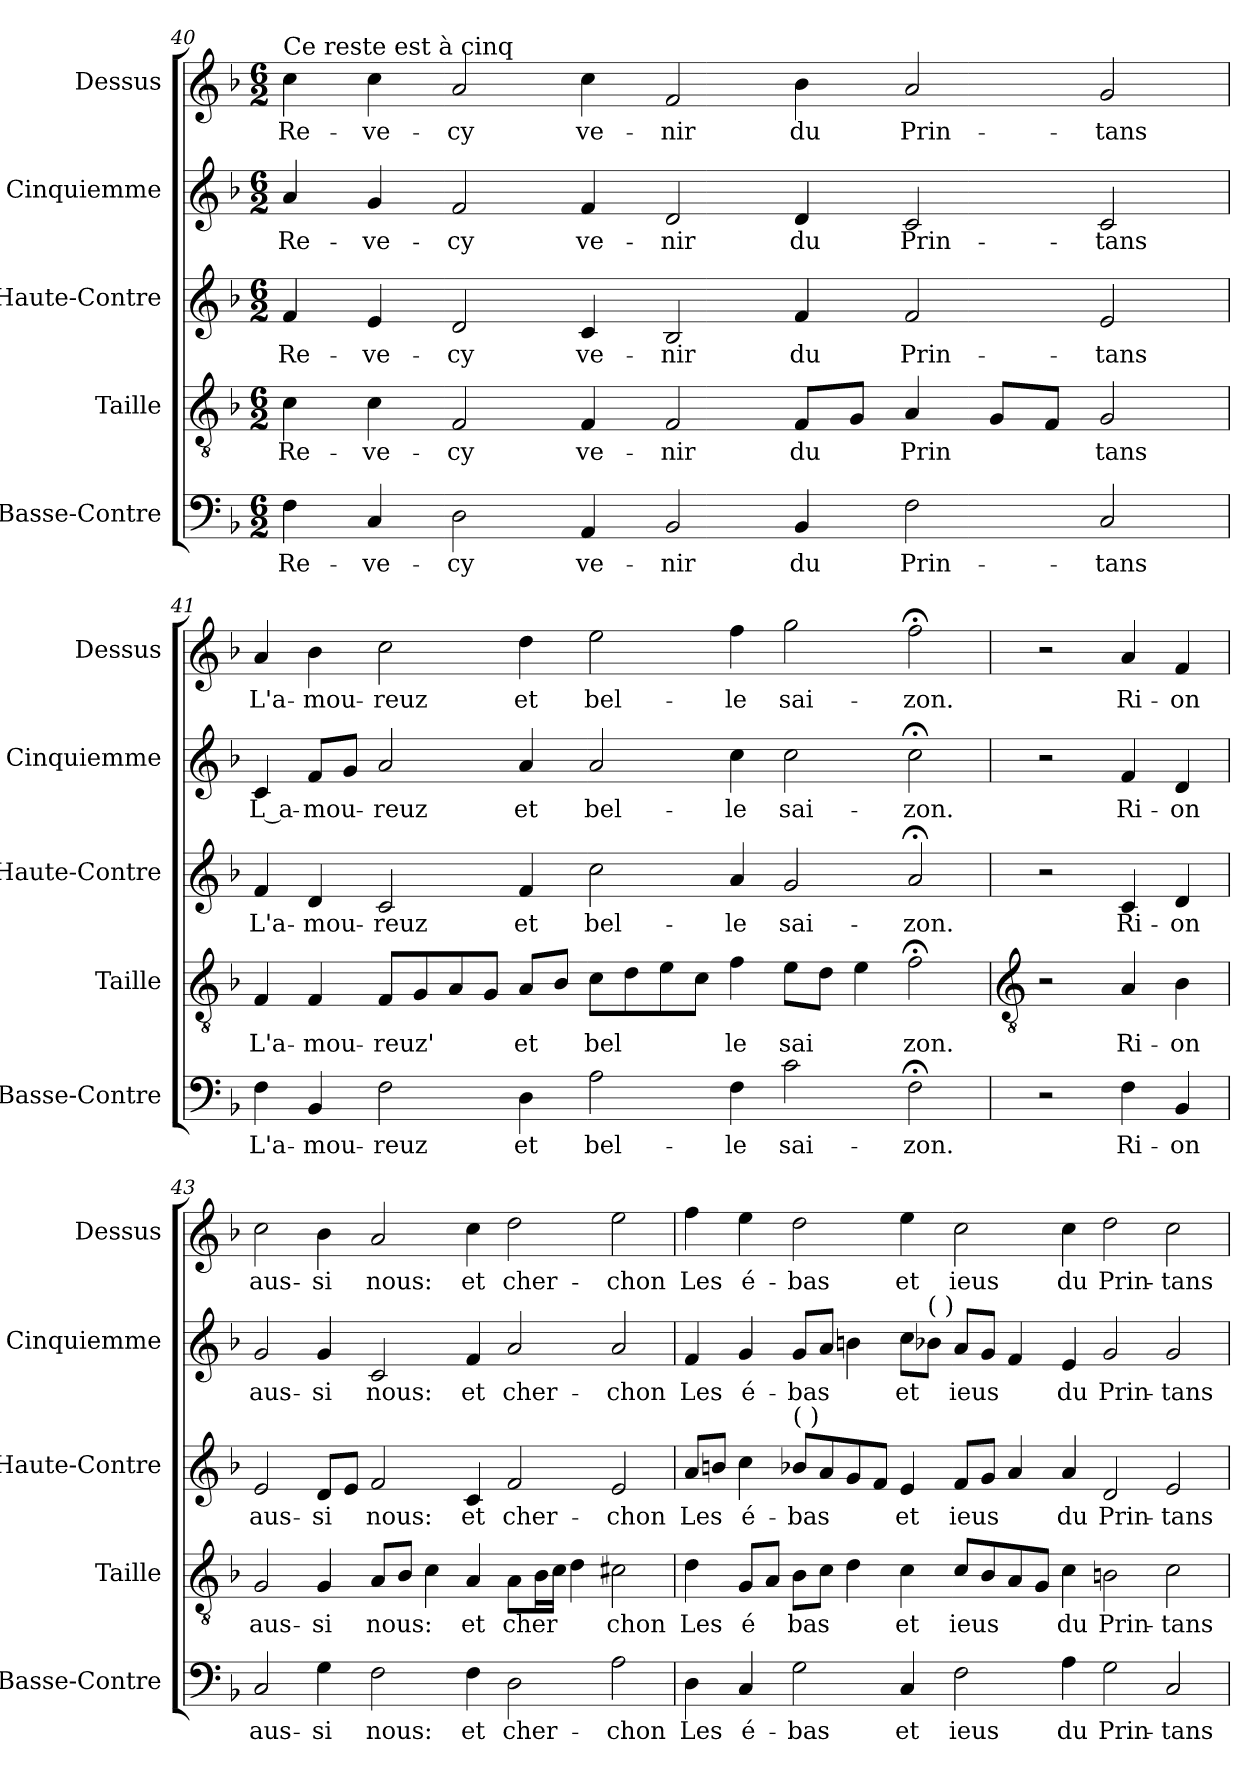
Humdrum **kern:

**kern	**text	**kern	**text	**kern	**text	**kern	**text	**kern	**text
*part5	*part5	*part4	*part4	*part3	*part3	*part2	*part2	*part1	*part1
*staff5	*staff5	*staff4	*staff4	*staff3	*staff3	*staff2	*staff2	*staff1	*staff1
*I"Basse-Contre	*	*I"Taille	*	*I"Haute-Contre	*	*I"Cinquiemme	*	*I"Dessus	*
*I'Basse-Contre	*	*I'Taille	*	*I'Haute-Contre	*	*I'Cinquiemme	*	*I'Dessus	*
!!LO:LB:g=z
*clefF4	*	*clefGv2	*	*clefG2	*	*clefG2	*	*clefG2	*
*k[b-]	*	*k[b-]	*	*k[b-]	*	*k[b-]	*	*k[b-]	*
*F:	*	*F:	*	*F:	*	*F:	*	*F:	*
*M6/2	*	*M6/2	*	*M6/2	*	*M6/2	*	*M6/2	*
=40	=40	=40	=40	=40	=40	=40	=40	=40	=40
!	!	!	!	!	!	!	!	!LO:TX:a:t=Ce reste est à cinq	!
!	!LO:LY:b	!	!LO:LY:b	!	!LO:LY:b	!	!LO:LY:b	!	!LO:LY:b
4F	Re-	4c	Re-	4f	Re-	4a	Re-	4cc	Re-
!	!LO:LY:b	!	!LO:LY:b	!	!LO:LY:b	!	!LO:LY:b	!	!LO:LY:b
4C	-ve-	4c	-ve-	4e	-ve-	4g	-ve-	4cc	-ve-
!	!LO:LY:b	!	!LO:LY:b	!	!LO:LY:b	!	!LO:LY:b	!	!LO:LY:b
2D	-cy	2F	-cy	2d	-cy	2f	-cy	2a	-cy
!	!LO:LY:b	!	!LO:LY:b	!	!LO:LY:b	!	!LO:LY:b	!	!LO:LY:b
4AA	ve-	4F	ve-	4c	ve-	4f	ve-	4cc	ve-
!	!LO:LY:b	!	!LO:LY:b	!	!LO:LY:b	!	!LO:LY:b	!	!LO:LY:b
2BB-	-nir	2F	-nir	2B-	-nir	2d	-nir	2f	-nir
!	!LO:LY:b	!	!LO:LY:b	!	!LO:LY:b	!	!LO:LY:b	!	!LO:LY:b
4BB-	du	8FL	du	4f	du	4d	du	4b-	du
.	.	8GJ	.	.	.	.	.	.	.
!	!LO:LY:b	!	!LO:LY:b	!	!LO:LY:b	!	!LO:LY:b	!	!LO:LY:b
2F	Prin-	4A	Prin	2f	Prin-	2c	Prin-	2a	Prin-
.	.	8GL	.	.	.	.	.	.	.
.	.	8FJ	.	.	.	.	.	.	.
!	!LO:LY:b	!	!LO:LY:b	!	!LO:LY:b	!	!LO:LY:b	!	!LO:LY:b
2C	-tans	2G	tans	2e	-tans	2c	-tans	2g	-tans
=41	=41	=41	=41	=41	=41	=41	=41	=41	=41
!	!LO:LY:b	!	!LO:LY:b	!	!LO:LY:b	!	!LO:LY:b	!	!LO:LY:b
4F	L'a-	4F	L'a-	4f	L'a-	4c	L a-	4a	L'a-
!	!LO:LY:b	!	!LO:LY:b	!	!LO:LY:b	!	!LO:LY:b	!	!LO:LY:b
4BB-	-mou-	4F	-mou-	4d	-mou-	8fL	-mou-	4b-	-mou-
.	.	.	.	.	.	8gJ	.	.	.
!	!LO:LY:b	!	!LO:LY:b	!	!LO:LY:b	!	!LO:LY:b	!	!LO:LY:b
2F	-reuz	8FL	-reuz'	2c	-reuz	2a	-reuz	2cc	-reuz
.	.	8G	.	.	.	.	.	.	.
.	.	8A	.	.	.	.	.	.	.
.	.	8GJ	.	.	.	.	.	.	.
!	!LO:LY:b	!	!LO:LY:b	!	!LO:LY:b	!	!LO:LY:b	!	!LO:LY:b
4D	et	8AL	et	4f	et	4a	et	4dd	et
.	.	8B-J	.	.	.	.	.	.	.
!	!LO:LY:b	!	!LO:LY:b	!	!LO:LY:b	!	!LO:LY:b	!	!LO:LY:b
2A	bel-	8cL	bel	2cc	bel-	2a	bel-	2ee	bel-
.	.	8d	.	.	.	.	.	.	.
.	.	8e	.	.	.	.	.	.	.
.	.	8cJ	.	.	.	.	.	.	.
!	!LO:LY:b	!	!LO:LY:b	!	!LO:LY:b	!	!LO:LY:b	!	!LO:LY:b
4F	-le	4f	le	4a	-le	4cc	-le	4ff	-le
!	!LO:LY:b	!	!LO:LY:b	!	!LO:LY:b	!	!LO:LY:b	!	!LO:LY:b
2c	sai-	8eL	sai	2g	sai-	2cc	sai-	2gg	sai-
.	.	8dJ	.	.	.	.	.	.	.
.	.	4e	.	.	.	.	.	.	.
!	!LO:LY:b	!	!LO:LY:b	!	!LO:LY:b	!	!LO:LY:b	!	!LO:LY:b
2F;<	-zon.	2f;<	zon.	2a;<	-zon.	2cc;<	-zon.	2ff;<	-zon.
!!LO:LB:g=z
=42	=42	=42	=42	=42	=42	=42	=42	=42	=42
*	*	*clefGv2	*	*	*	*	*	*	*
2r	.	2r	.	2r	.	2r	.	2r	.
!	!LO:LY:b	!	!LO:LY:b	!	!LO:LY:b	!	!LO:LY:b	!	!LO:LY:b
4F	Ri-	4A	Ri-	4c	Ri-	4f	Ri-	4a	Ri-
!	!LO:LY:b	!	!LO:LY:b	!	!LO:LY:b	!	!LO:LY:b	!	!LO:LY:b
4BB-	-on	4B-	-on	4d	-on	4d	-on	4f	-on
=43	=43	=43	=43	=43	=43	=43	=43	=43	=43
!	!LO:LY:b	!	!LO:LY:b	!	!LO:LY:b	!	!LO:LY:b	!	!LO:LY:b
2C	aus-	2G	aus-	2e	aus-	2g	aus-	2cc	aus-
!	!LO:LY:b	!	!LO:LY:b	!	!LO:LY:b	!	!LO:LY:b	!	!LO:LY:b
4G	-si	4G	-si	8dL	-si	4g	-si	4b-	-si
.	.	.	.	8eJ	.	.	.	.	.
!	!LO:LY:b	!	!LO:LY:b	!	!LO:LY:b	!	!LO:LY:b	!	!LO:LY:b
2F	nous:	8AL	nous:	2f	nous:	2c	nous:	2a	nous:
.	.	8B-J	.	.	.	.	.	.	.
.	.	4c	.	.	.	.	.	.	.
!	!LO:LY:b	!	!LO:LY:b	!	!LO:LY:b	!	!LO:LY:b	!	!LO:LY:b
4F	et	4A	et	4c	et	4f	et	4cc	et
!	!LO:LY:b	!	!LO:LY:b	!	!LO:LY:b	!	!LO:LY:b	!	!LO:LY:b
2D	cher-	8AL	cher	2f	cher-	2a	cher-	2dd	cher-
.	.	16B-L	.	.	.	.	.	.	.
.	.	16cJJ	.	.	.	.	.	.	.
.	.	4d	.	.	.	.	.	.	.
!	!LO:LY:b	!	!LO:LY:b	!	!LO:LY:b	!	!LO:LY:b	!	!LO:LY:b
2A	-chon	2c#X	chon	2e	-chon	2a	-chon	2ee	-chon
=44	=44	=44	=44	=44	=44	=44	=44	=44	=44
!	!LO:LY:b	!	!LO:LY:b	!	!LO:LY:b	!	!LO:LY:b	!	!LO:LY:b
4D	Les	4d	Les	8aL	Les	4f	Les	4ff	Les
.	.	.	.	8bnJ	.	.	.	.	.
!	!LO:LY:b	!	!LO:LY:b	!	!LO:LY:b	!	!LO:LY:b	!	!LO:LY:b
4C	é-	8GL	é	4cc	é-	4g	é-	4ee	é-
.	.	8AJ	.	.	.	.	.	.	.
!	!	!	!	!LO:TX:a:t=(  )	!	!	!	!	!
!	!LO:LY:b	!	!LO:LY:b	!	!LO:LY:b	!	!LO:LY:b	!	!LO:LY:b
2G	-bas	8B-L	bas	8b-L	-bas	8gL	-bas	2dd	-bas
.	.	8cJ	.	8a	.	8aJ	.	.	.
.	.	4d	.	8g	.	4bn	.	.	.
.	.	.	.	8fJ	.	.	.	.	.
!	!LO:LY:b	!	!LO:LY:b	!	!LO:LY:b	!	!LO:LY:b	!	!LO:LY:b
4C	et	4c	et	4e	et	8ccL	et	4ee	et
!	!	!	!	!	!	!LO:TX:a:t=(  )	!	!	!
.	.	.	.	.	.	8b-J	.	.	.
!	!LO:LY:b	!	!LO:LY:b	!	!LO:LY:b	!	!LO:LY:b	!	!LO:LY:b
2F	ieus	8cL	ieus	8fL	ieus	8aL	ieus	2cc	ieus
.	.	8B-	.	8gJ	.	8gJ	.	.	.
.	.	8A	.	4a	.	4f	.	.	.
.	.	8GJ	.	.	.	.	.	.	.
!	!LO:LY:b	!	!LO:LY:b	!	!LO:LY:b	!	!LO:LY:b	!	!LO:LY:b
4A	du	4c	du	4a	du	4e	du	4cc	du
!	!LO:LY:b	!	!LO:LY:b	!	!LO:LY:b	!	!LO:LY:b	!	!LO:LY:b
2G	Prin-	2Bn	Prin-	2d	Prin-	2g	Prin-	2dd	Prin-
!	!LO:LY:b	!	!LO:LY:b	!	!LO:LY:b	!	!LO:LY:b	!	!LO:LY:b
2C	-tans	2c	-tans	2e	-tans	2g	-tans	2cc	-tans
=	=	=	=	=	=	=	=	=	=
*-	*-	*-	*-	*-	*-	*-	*-	*-	*-
